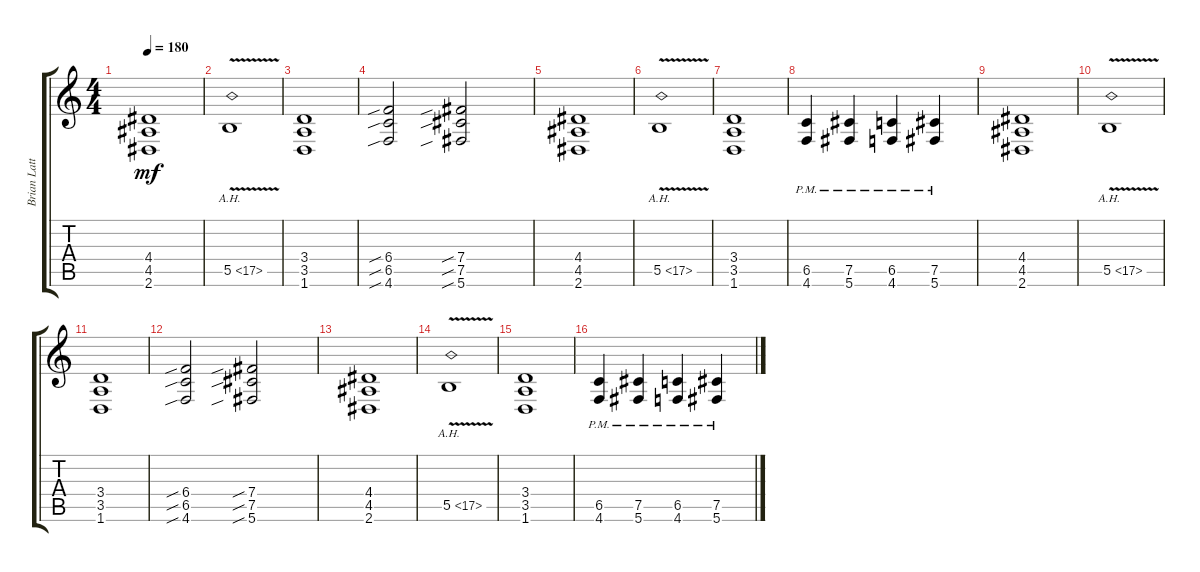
\track ("Brian Latta" "Brian Latt") {instrument distortionguitar}
\staff {score tabs}
\tuning (Db4 Ab3 E3 B2 Gb2 Db2) {hide}
\ts (4 4)
\tempo 180
\clef g2
\ks c
(4.4 4.5 2.6).1{dy mf} |
5.5{ah 12 v}.1 |
(3.4 3.5 1.6).1 |
(6.4{sib} 6.5{sib} 4.6{sib}).2 (7.4{sib} 7.5{sib} 5.6{sib}).2 |
(4.4 4.5 2.6).1 |
5.5{ah 12 v}.1 |
(3.4 3.5 1.6).1 |
(6.5{pm} 4.6{pm}).4 (7.5{pm} 5.6{pm}).4 (6.5{pm} 4.6{pm}).4 (7.5{pm} 5.6{pm}).4 |
(4.4 4.5 2.6).1 |
5.5{ah 12 v}.1 |
(3.4 3.5 1.6).1 |
(6.4{sib} 6.5{sib} 4.6{sib}).2 (7.4{sib} 7.5{sib} 5.6{sib}).2 |
(4.4 4.5 2.6).1 |
5.5{ah 12 v}.1 |
(3.4 3.5 1.6).1 |
(6.5{pm} 4.6{pm}).4 (7.5{pm} 5.6{pm}).4 (6.5{pm} 4.6{pm}).4 (7.5{pm} 5.6{pm}).4
